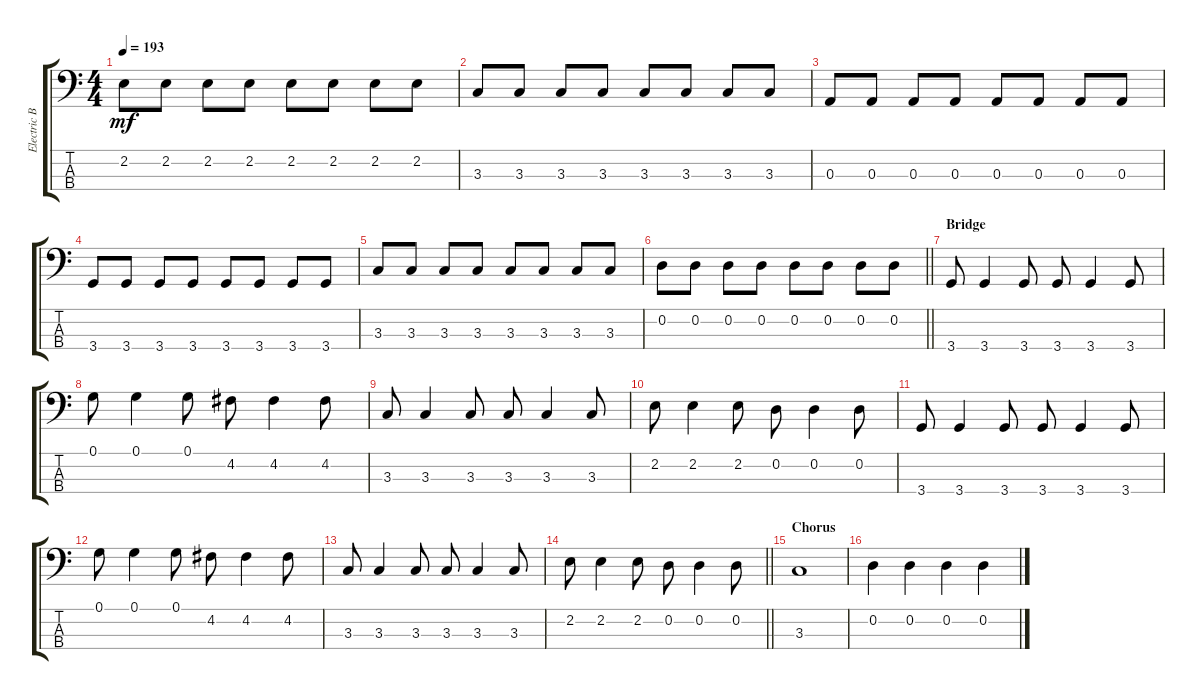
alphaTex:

\track ("Electric Bass" "Electric B") {instrument electricbassfinger}
\staff {score tabs}
\tuning (G2 D2 A1 E1) {hide}
\ts (4 4)
\tempo 193
\clef f4
\ks c
2.2.8{dy mf} 2.2.8 2.2.8 2.2.8 2.2.8 2.2.8 2.2.8 2.2.8 |
3.3.8 3.3.8 3.3.8 3.3.8 3.3.8 3.3.8 3.3.8 3.3.8 |
0.3.8 0.3.8 0.3.8 0.3.8 0.3.8 0.3.8 0.3.8 0.3.8 |
3.4.8 3.4.8 3.4.8 3.4.8 3.4.8 3.4.8 3.4.8 3.4.8 |
3.3.8 3.3.8 3.3.8 3.3.8 3.3.8 3.3.8 3.3.8 3.3.8 |
\barLineRight lightlight
0.2.8 0.2.8 0.2.8 0.2.8 0.2.8 0.2.8 0.2.8 0.2.8 |
\section ("" "Bridge")
3.4.8 3.4.4 3.4.8 3.4.8 3.4.4 3.4.8 |
0.1.8 0.1.4 0.1.8 4.2.8 4.2.4 4.2.8 |
3.3.8 3.3.4 3.3.8 3.3.8 3.3.4 3.3.8 |
2.2.8 2.2.4 2.2.8 0.2.8 0.2.4 0.2.8 |
3.4.8 3.4.4 3.4.8 3.4.8 3.4.4 3.4.8 |
0.1.8 0.1.4 0.1.8 4.2.8 4.2.4 4.2.8 |
3.3.8 3.3.4 3.3.8 3.3.8 3.3.4 3.3.8 |
\barLineRight lightlight
2.2.8 2.2.4 2.2.8 0.2.8 0.2.4 0.2.8 |
\section ("" "Chorus")
3.3.1 |
0.2.4 0.2.4 0.2.4 0.2.4
